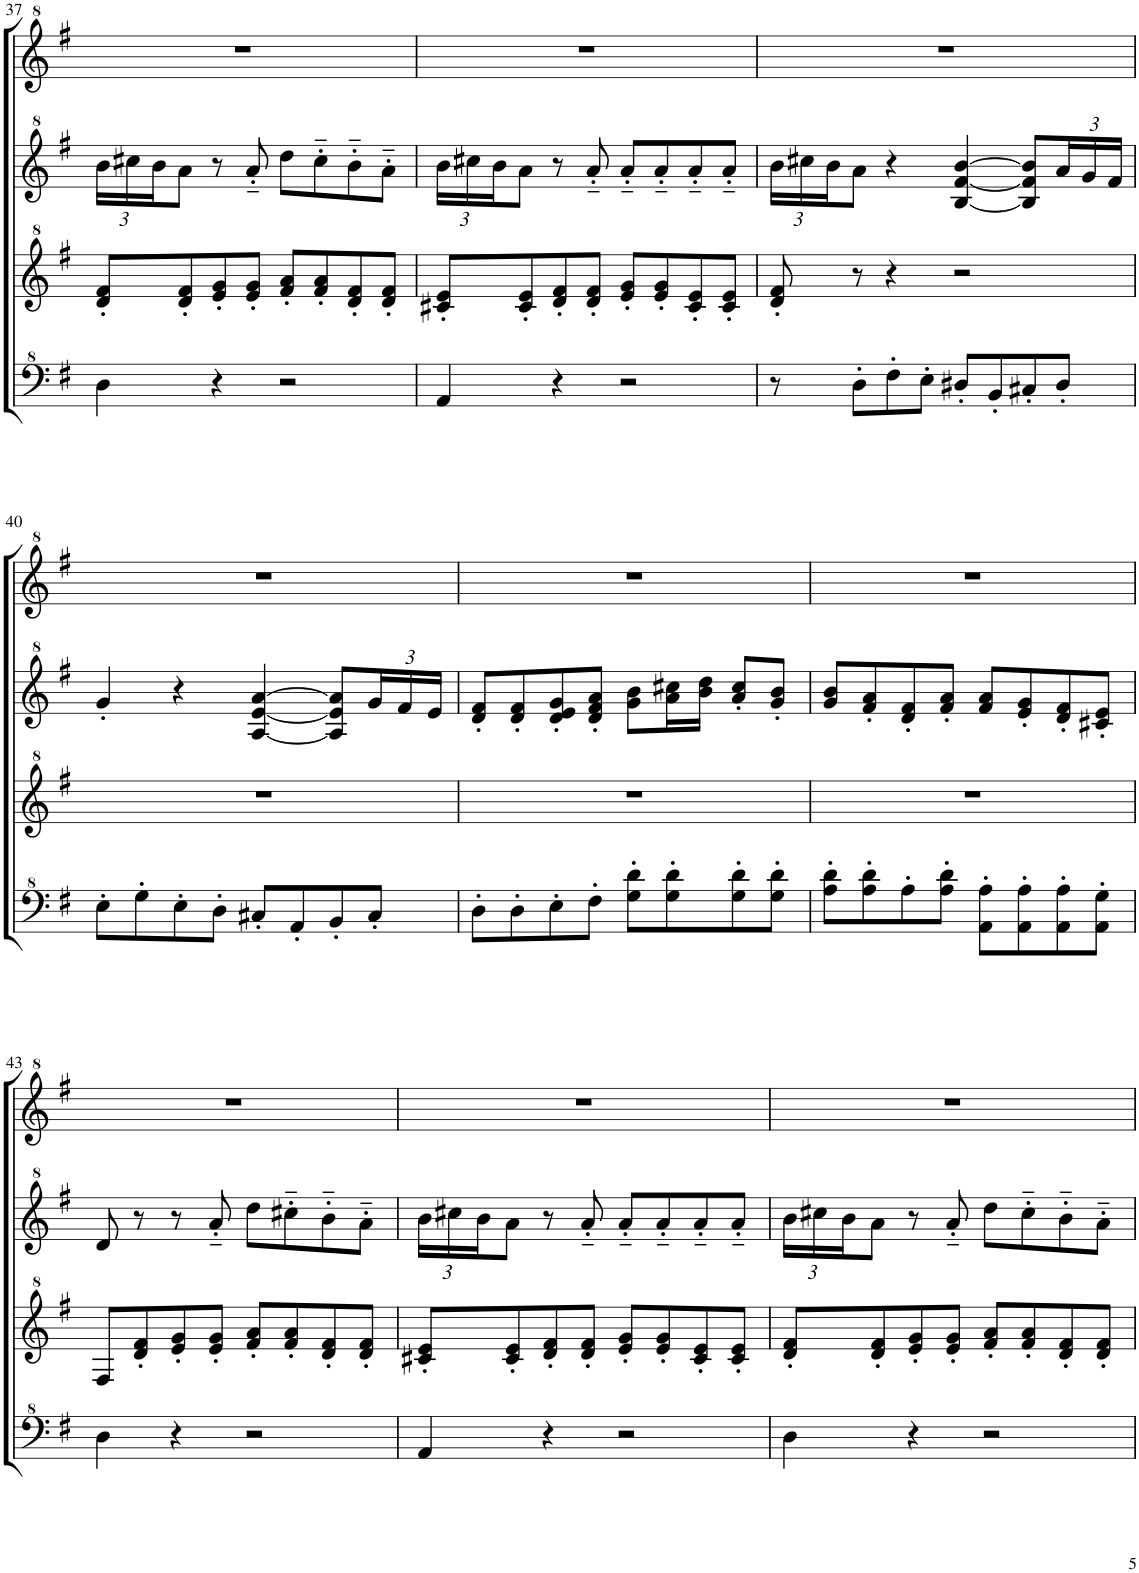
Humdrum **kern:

**kern	**kern	**kern	**kern
*part1	*part1	*part1	*part1
*staff4	*staff3	*staff2	*staff1
*I"Model III	*	*	*
!!LO:PB:g=z
*clefF^4	*clefG^2	*clefG^2	*clefG^2
*k[f#]	*k[f#]	*k[f#]	*k[f#]
*M4/4	*M4/4	*M4/4	*M4/4
*met(c)	*met(c)	*met(c)	*met(c)
*	*	*Xbrackettup	*
=37	=37	=37	=37
4d\	8dd/' 8ff#/'L	24bb\LL	1r
.	.	24ccc#X\	.
.	.	24bb\J	.
.	8dd/' 8ff#/'	8aa\J	.
4r	8ee/' 8gg/'	8r	.
.	8ee/' 8gg/'J	8aa'~/	.
2r	8ff#/' 8aa/'L	8ddd\L	.
.	8ff#/' 8aa/'	8ccc#'~\	.
.	8dd/' 8ff#/'	8bb'~\	.
.	8dd/' 8ff#/'J	8aa'~\J	.
=38	=38	=38	=38
4A/	8cc#X/' 8ee/'L	24bb\LL	1r
.	.	24ccc#X\	.
.	.	24bb\J	.
.	8cc#/' 8ee/'	8aa\J	.
4r	8dd/' 8ff#/'	8r	.
.	8dd/' 8ff#/'J	8aa'~/	.
2r	8ee/' 8gg/'L	8aa'~/L	.
.	8ee/' 8gg/'	8aa'~/	.
.	8cc#/' 8ee/'	8aa'~/	.
.	8cc#/' 8ee/'J	8aa'~/J	.
=39	=39	=39	=39
8r	8dd/' 8ff#/'	24bb\LL	1r
.	.	24ccc#X\	.
.	.	24bb\J	.
8d'\L	8r	8aa\J	.
8f#'\	4r	4r	.
8e'\J	.	.	.
8d#X'/L	2r	[4b/ [4ff#/ [4bb/	.
8B'/	.	.	.
8c#X'/	.	8b/] 8ff#/] 8bb/]L	.
8d#'/J	.	24aa/L	.
.	.	24gg/	.
.	.	24ff#/JJ	.
!!LO:LB:g=z
=40	=40	=40	=40
8e'\L	1r	4gg'/	1r
8g'\	.	.	.
8e'\	.	4r	.
8d'\J	.	.	.
8c#X'/L	.	[4a/ [4ee/ [4aa/	.
8A'/	.	.	.
8B'/	.	8a/] 8ee/] 8aa/]L	.
8c#'/J	.	24gg/L	.
.	.	24ff#/	.
.	.	24ee/JJ	.
=41	=41	=41	=41
8d'\L	1r	8dd/' 8ff#/'L	1r
8d'\	.	8dd/' 8ff#/'	.
8e'\	.	8dd/' 8ee/' 8gg/'	.
8f#'\J	.	8dd/' 8ff#/' 8aa/'J	.
8g\' 8dd\'L	.	8gg\ 8bb\L	.
8g\' 8dd\'	.	16aa\ 16ccc#X\L	.
.	.	16bb\ 16ddd\JJ	.
8g\' 8dd\'	.	8aa/' 8ccc#/'L	.
8g\' 8dd\'J	.	8gg/' 8bb/'J	.
=42	=42	=42	=42
8a\' 8dd\'L	1r	8gg/ 8bb/L	1r
8a\' 8dd\'	.	8ff#/' 8aa/'	.
8a'\	.	8dd/' 8ff#/'	.
8a\' 8dd\'J	.	8ff#/' 8aa/'J	.
8A\' 8a\'L	.	8ff#/ 8aa/L	.
8A\' 8a\'	.	8ee/' 8gg/'	.
8A\' 8a\'	.	8dd/' 8ff#/'	.
8A\' 8g\'J	.	8cc#X/' 8ee/'J	.
!!LO:LB:g=z
=43	=43	=43	=43
4d\	8f#/L	8dd/	1r
.	8dd/' 8ff#/'	8r	.
4r	8ee/' 8gg/'	8r	.
.	8ee/' 8gg/'J	8aa'~/	.
2r	8ff#/' 8aa/'L	8ddd\L	.
.	8ff#/' 8aa/'	8ccc#X'~\	.
.	8dd/' 8ff#/'	8bb'~\	.
.	8dd/' 8ff#/'J	8aa'~\J	.
=44	=44	=44	=44
4A/	8cc#X/' 8ee/'L	24bb\LL	1r
.	.	24ccc#X\	.
.	.	24bb\J	.
.	8cc#/' 8ee/'	8aa\J	.
4r	8dd/' 8ff#/'	8r	.
.	8dd/' 8ff#/'J	8aa'~/	.
2r	8ee/' 8gg/'L	8aa'~/L	.
.	8ee/' 8gg/'	8aa'~/	.
.	8cc#/' 8ee/'	8aa'~/	.
.	8cc#/' 8ee/'J	8aa'~/J	.
=45	=45	=45	=45
4d\	8dd/' 8ff#/'L	24bb\LL	1r
.	.	24ccc#X\	.
.	.	24bb\J	.
.	8dd/' 8ff#/'	8aa\J	.
4r	8ee/' 8gg/'	8r	.
.	8ee/' 8gg/'J	8aa'~/	.
2r	8ff#/' 8aa/'L	8ddd\L	.
.	8ff#/' 8aa/'	8ccc#'~\	.
.	8dd/' 8ff#/'	8bb'~\	.
.	8dd/' 8ff#/'J	8aa'~\J	.
=	=	=	=
*-	*-	*-	*-
